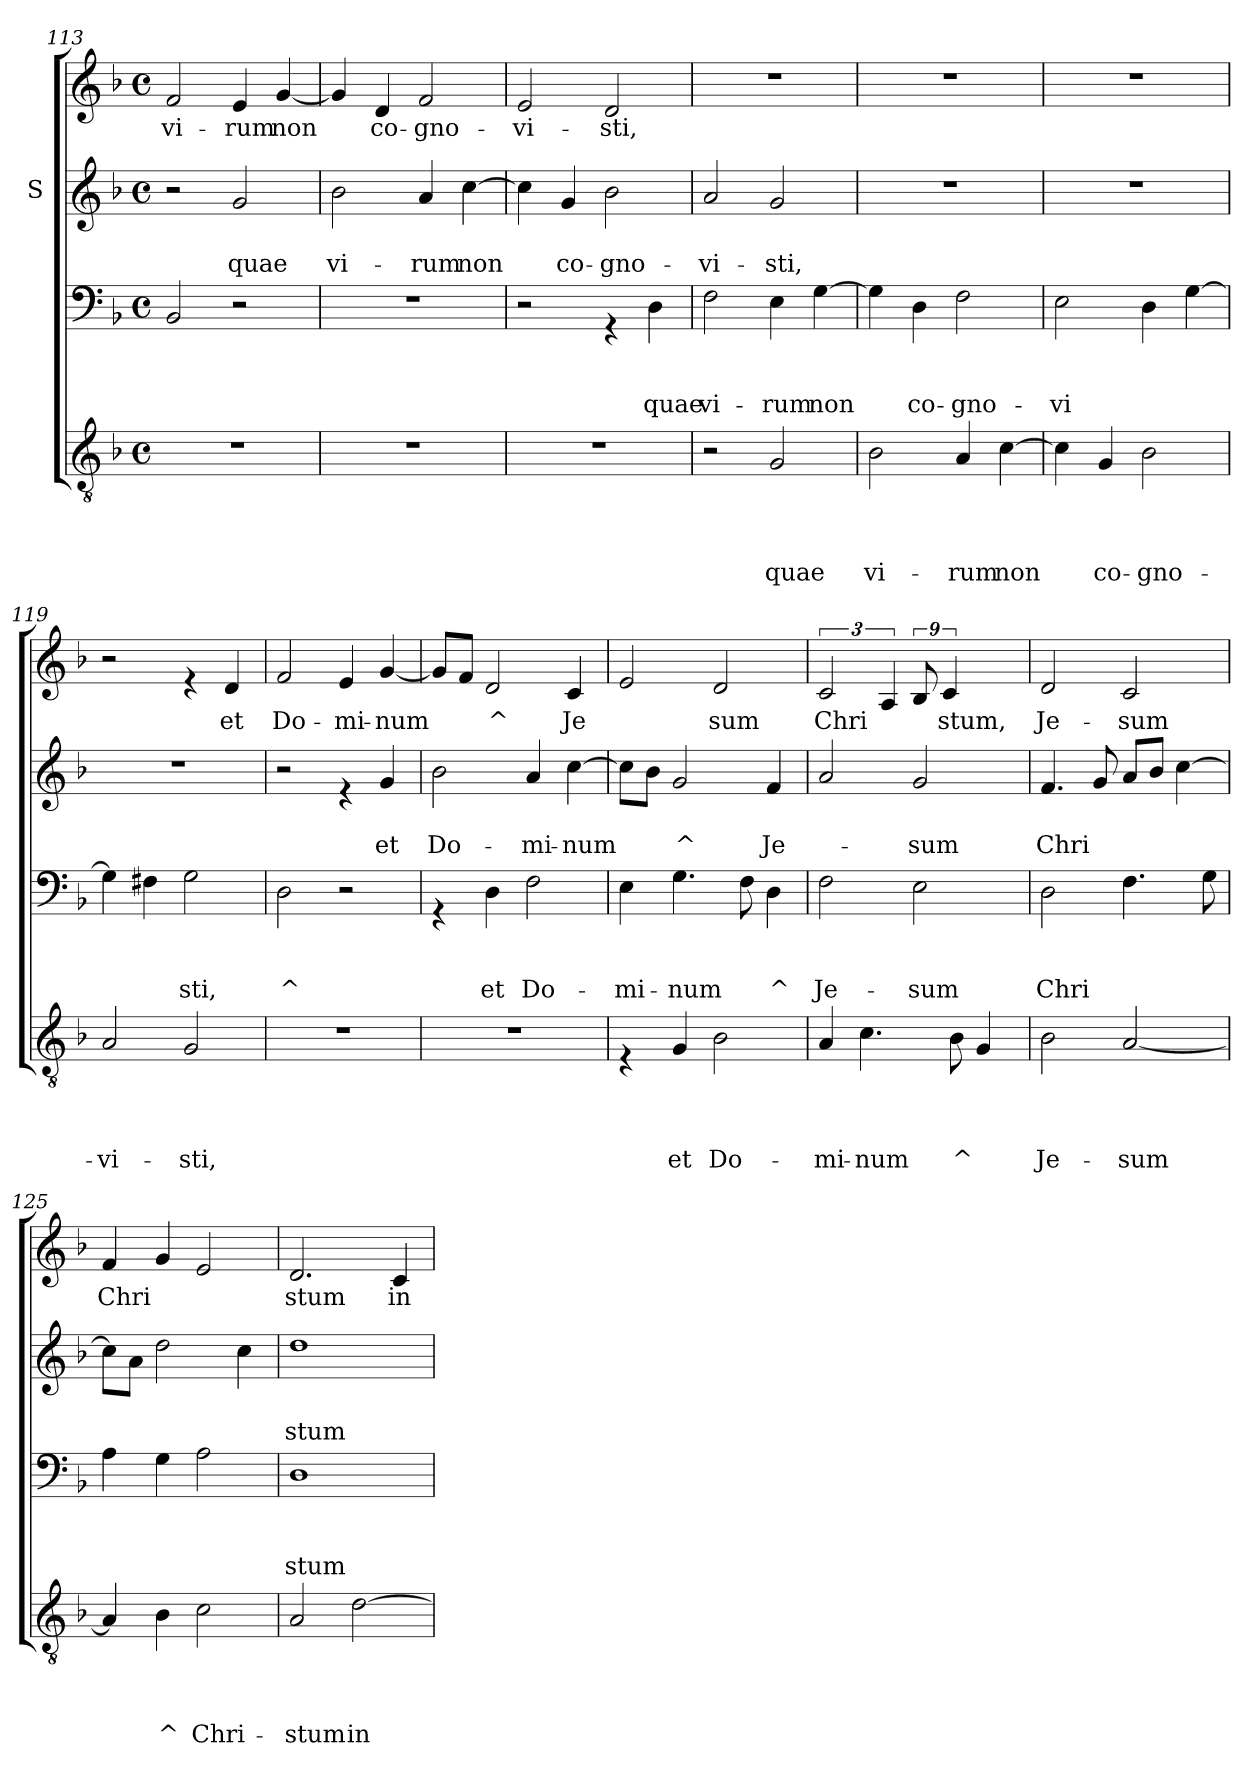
**kern	**text	**text	**text	**text	**kern	**text	**text	**text	**kern	**text	**text	**kern	**text
*part4	*part4	*part4	*part4	*part4	*part3	*part3	*part3	*part3	*part2	*part2	*part2	*part1	*part1
*staff4	*staff4	*staff4	*staff4	*staff4	*staff3	*staff3	*staff3	*staff3	*staff2	*staff2	*staff2	*staff1	*staff1
*	*	*	*	*	*	*	*	*	*I"S	*	*	*	*
!!LO:LB:g=z
*clefGv2	*	*	*	*	*clefF4	*	*	*	*clefG2	*	*	*clefG2	*
*k[b-]	*	*	*	*	*k[b-]	*	*	*	*k[b-]	*	*	*k[b-]	*
*F:	*	*	*	*	*F:	*	*	*	*F:	*	*	*F:	*
*M4/4	*	*	*	*	*M4/4	*	*	*	*M4/4	*	*	*M4/4	*
*met(c)	*	*	*	*	*met(c)	*	*	*	*met(c)	*	*	*met(c)	*
=113	=113	=113	=113	=113	=113	=113	=113	=113	=113	=113	=113	=113	=113
!	!	!	!	!	!	!	!	!	!	!	!	!	!LO:LY:b
1r	.	.	.	.	2BB-/	.	.	.	2r	.	.	2f/	vi-
!	!	!	!	!	!	!	!	!	!	!	!LO:LY:b	!	!LO:LY:b
.	.	.	.	.	2r	.	.	.	2g/	.	quae	4e/	-rum
!	!	!	!	!	!	!	!	!	!	!	!	!	!LO:LY:b
.	.	.	.	.	.	.	.	.	.	.	.	[<4g/	non
=114	=114	=114	=114	=114	=114	=114	=114	=114	=114	=114	=114	=114	=114
!	!	!	!	!	!	!	!	!	!	!	!LO:LY:b	!	!
1r	.	.	.	.	1r	.	.	.	2b-\	.	vi-	4g/]	.
!	!	!	!	!	!	!	!	!	!	!	!	!	!LO:LY:b
.	.	.	.	.	.	.	.	.	.	.	.	4d/	co-
!	!	!	!	!	!	!	!	!	!	!	!LO:LY:b	!	!LO:LY:b
.	.	.	.	.	.	.	.	.	4a/	.	-rum	2f/	-gno-
!	!	!	!	!	!	!	!	!	!	!	!LO:LY:b	!	!
.	.	.	.	.	.	.	.	.	[>4cc\	.	non	.	.
=115	=115	=115	=115	=115	=115	=115	=115	=115	=115	=115	=115	=115	=115
!	!	!	!	!	!	!	!	!	!	!	!	!	!LO:LY:b
1r	.	.	.	.	2r	.	.	.	4cc\]	.	.	2e/	-vi-
!	!	!	!	!	!	!	!	!	!	!	!LO:LY:b	!	!
.	.	.	.	.	.	.	.	.	4g/	.	co-	.	.
!	!	!	!	!	!	!	!	!	!	!	!LO:LY:b	!	!LO:LY:b
.	.	.	.	.	4rGG	.	.	.	2b-\	.	-gno-	2d/	-sti,
!	!	!	!	!	!	!	!	!LO:LY:b	!	!	!	!	!
.	.	.	.	.	4D\	.	.	quae	.	.	.	.	.
=116	=116	=116	=116	=116	=116	=116	=116	=116	=116	=116	=116	=116	=116
!	!	!	!	!	!	!	!	!LO:LY:b	!	!	!LO:LY:b	!	!
2r	.	.	.	.	2F\	.	.	vi-	2a/	.	-vi-	1r	.
!	!	!	!	!LO:LY:b	!	!	!	!LO:LY:b	!	!	!LO:LY:b	!	!
2G/	.	.	.	quae	4E\	.	.	-rum	2g/	.	-sti,	.	.
!	!	!	!	!	!	!	!	!LO:LY:b	!	!	!	!	!
.	.	.	.	.	[>4G\	.	.	non	.	.	.	.	.
=117	=117	=117	=117	=117	=117	=117	=117	=117	=117	=117	=117	=117	=117
!	!	!	!	!LO:LY:b	!	!	!	!	!	!	!	!	!
2B-\	.	.	.	vi-	4G\]	.	.	.	1r	.	.	1r	.
!	!	!	!	!	!	!	!	!LO:LY:b	!	!	!	!	!
.	.	.	.	.	4D\	.	.	co-	.	.	.	.	.
!	!	!	!	!LO:LY:b	!	!	!	!LO:LY:b	!	!	!	!	!
4A/	.	.	.	-rum	2F\	.	.	-gno-	.	.	.	.	.
!	!	!	!	!LO:LY:b	!	!	!	!	!	!	!	!	!
[>4c\	.	.	.	non	.	.	.	.	.	.	.	.	.
=118	=118	=118	=118	=118	=118	=118	=118	=118	=118	=118	=118	=118	=118
!	!	!	!	!	!	!	!	!LO:LY:b	!	!	!	!	!
4c\]	.	.	.	.	2E\	.	.	-vi	1r	.	.	1r	.
!	!	!	!	!LO:LY:b	!	!	!	!	!	!	!	!	!
4G/	.	.	.	co-	.	.	.	.	.	.	.	.	.
!	!	!	!	!LO:LY:b	!	!	!	!	!	!	!	!	!
2B-\	.	.	.	-gno-	4D\	.	.	.	.	.	.	.	.
.	.	.	.	.	[>4G\	.	.	.	.	.	.	.	.
!!LO:LB:g=z
=119	=119	=119	=119	=119	=119	=119	=119	=119	=119	=119	=119	=119	=119
!	!	!	!	!LO:LY:b	!	!	!	!	!	!	!	!	!
2A/	.	.	.	-vi-	4G\]	.	.	.	1r	.	.	2r	.
.	.	.	.	.	4F#X\	.	.	.	.	.	.	.	.
!	!	!	!	!LO:LY:b	!	!	!	!LO:LY:b	!	!	!	!	!
2G/	.	.	.	-sti,	2G\	.	.	sti,	.	.	.	4re	.
!	!	!	!	!	!	!	!	!	!	!	!	!	!LO:LY:b
.	.	.	.	.	.	.	.	.	.	.	.	4d/	et
=120	=120	=120	=120	=120	=120	=120	=120	=120	=120	=120	=120	=120	=120
!	!	!	!	!	!	!	!	!LO:LY:b	!	!	!	!	!LO:LY:b
1r	.	.	.	.	2D\	.	.	^	2r	.	.	2f/	Do-
!	!	!	!	!	!	!	!	!	!	!	!	!	!LO:LY:b
.	.	.	.	.	2r	.	.	.	4re	.	.	4e/	-mi-
!	!	!	!	!	!	!	!	!	!	!	!LO:LY:b	!	!LO:LY:b
.	.	.	.	.	.	.	.	.	4g/	.	et	[<4g/	-num
=121	=121	=121	=121	=121	=121	=121	=121	=121	=121	=121	=121	=121	=121
!	!	!	!	!	!	!	!	!	!	!	!LO:LY:b	!	!
1r	.	.	.	.	4rGG	.	.	.	2b-\	.	Do-	8g/L]	.
.	.	.	.	.	.	.	.	.	.	.	.	8f/J	.
!	!	!	!	!	!	!	!	!LO:LY:b	!	!	!	!	!LO:LY:b
.	.	.	.	.	4D\	.	.	et	.	.	.	2d/	^
!	!	!	!	!	!	!	!	!LO:LY:b	!	!	!LO:LY:b	!	!
.	.	.	.	.	2F\	.	.	Do-	4a/	.	-mi-	.	.
!	!	!	!	!	!	!	!	!	!	!	!LO:LY:b	!	!LO:LY:b
.	.	.	.	.	.	.	.	.	[>4cc\	.	-num	4c/	Je
=122	=122	=122	=122	=122	=122	=122	=122	=122	=122	=122	=122	=122	=122
!	!	!	!	!	!	!	!	!LO:LY:b	!	!	!	!	!
4rE	.	.	.	.	4E\	.	.	-mi-	8cc\L]	.	.	2e/	.
.	.	.	.	.	.	.	.	.	8b-\J	.	.	.	.
!	!	!	!	!LO:LY:b	!	!	!	!LO:LY:b	!	!	!LO:LY:b	!	!
4G/	.	.	.	et	4.G\	.	.	-num	2g/	.	^	.	.
!	!	!	!	!LO:LY:b	!	!	!	!	!	!	!	!	!LO:LY:b
2B-\	.	.	.	Do-	.	.	.	.	.	.	.	2d/	sum
.	.	.	.	.	8F\	.	.	.	.	.	.	.	.
!	!	!	!	!	!	!	!	!LO:LY:b	!	!	!LO:LY:b	!	!
.	.	.	.	.	4D\	.	.	^	4f/	.	Je-	.	.
=123	=123	=123	=123	=123	=123	=123	=123	=123	=123	=123	=123	=123	=123
!	!	!	!	!LO:LY:b	!	!	!	!LO:LY:b	!	!	!	!	!LO:LY:b
4A/	.	.	.	-mi-	2F\	.	.	Je-	2a/	.	.	3c/	Chri
!	!	!	!	!LO:LY:b	!	!	!	!	!	!	!	!	!
4.c\	.	.	.	-num	.	.	.	.	.	.	.	.	.
.	.	.	.	.	.	.	.	.	.	.	.	6A/	.
!	!	!	!	!	!	!	!	!LO:LY:b	!	!	!LO:LY:b	!	!
.	.	.	.	.	2E\	.	.	-sum	2g/	.	-sum	9B-/	.
!	!	!	!	!	!	!	!	!	!	!	!	!	!LO:LY:b
.	.	.	.	.	.	.	.	.	.	.	.	9%2c/	stum,
!	!	!	!	!LO:LY:b	!	!	!	!	!	!	!	!	!
8B-\	.	.	.	^	.	.	.	.	.	.	.	.	.
4G/	.	.	.	.	.	.	.	.	.	.	.	.	.
.	.	.	.	.	.	.	.	.	.	.	.	6ryy	.
=124	=124	=124	=124	=124	=124	=124	=124	=124	=124	=124	=124	=124	=124
!	!	!	!	!LO:LY:b	!	!	!	!LO:LY:b	!	!	!LO:LY:b	!	!LO:LY:b
2B-\	.	.	.	Je-	2D\	.	.	Chri	4.f/	.	Chri	2d/	Je-
.	.	.	.	.	.	.	.	.	8g/	.	.	.	.
!	!	!	!	!LO:LY:b	!	!	!	!	!	!	!	!	!LO:LY:b
[<2A/	.	.	.	-sum	4.F\	.	.	.	8a/L	.	.	2c/	-sum
.	.	.	.	.	.	.	.	.	8b-/J	.	.	.	.
.	.	.	.	.	.	.	.	.	[>4cc\	.	.	.	.
.	.	.	.	.	8G\	.	.	.	.	.	.	.	.
!!LO:PB:g=z
=125	=125	=125	=125	=125	=125	=125	=125	=125	=125	=125	=125	=125	=125
!	!	!	!	!	!	!	!	!	!	!	!	!	!LO:LY:b
4A/]	.	.	.	.	4A\	.	.	.	8cc\L]	.	.	4f/	Chri
.	.	.	.	.	.	.	.	.	8a\J	.	.	.	.
!	!	!	!	!LO:LY:b	!	!	!	!	!	!	!	!	!
4B-\	.	.	.	^	4G\	.	.	.	2dd\	.	.	4g/	.
!	!	!	!	!LO:LY:b	!	!	!	!	!	!	!	!	!
2c\	.	.	.	Chri-	2A\	.	.	.	.	.	.	2e/	.
.	.	.	.	.	.	.	.	.	4cc\	.	.	.	.
=126	=126	=126	=126	=126	=126	=126	=126	=126	=126	=126	=126	=126	=126
!	!	!	!	!LO:LY:b	!	!	!	!LO:LY:b	!	!	!LO:LY:b	!	!LO:LY:b
2A/	.	.	.	-stum	1D	.	.	stum	1dd	.	stum	2.d/	stum
!	!	!	!	!LO:LY:b	!	!	!	!	!	!	!	!	!
[>2d\	.	.	.	in	.	.	.	.	.	.	.	.	.
!	!	!	!	!	!	!	!	!	!	!	!	!	!LO:LY:b
.	.	.	.	.	.	.	.	.	.	.	.	4c/	in-
=	=	=	=	=	=	=	=	=	=	=	=	=	=
*-	*-	*-	*-	*-	*-	*-	*-	*-	*-	*-	*-	*-	*-
